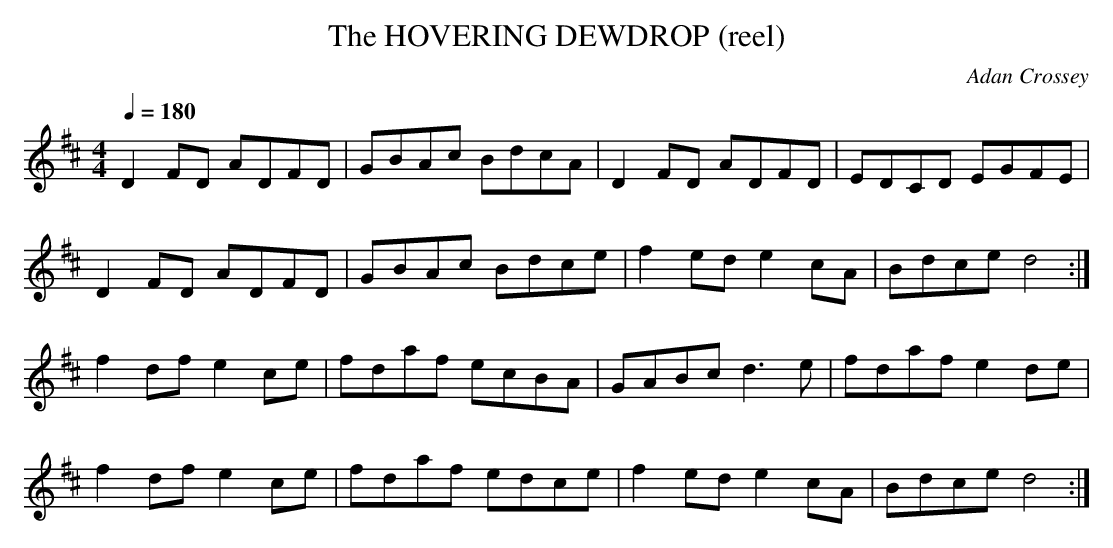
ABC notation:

X:1
T:HOVERING DEWDROP (reel), The
C:Adan Crossey
Q:1/4=180
M: 4/4
L: 1/8
K: D Major
D2FD ADFD|GBAc BdcA|D2FD ADFD|EDCD EGFE|
D2FD ADFD|GBAc Bdce|f2ed e2cA|Bdce d4:|
f2df e2ce|fdaf ecBA|GABc d3e|fdaf e2de|
f2df e2ce|fdaf edce|f2ed e2cA|Bdce d4:|
